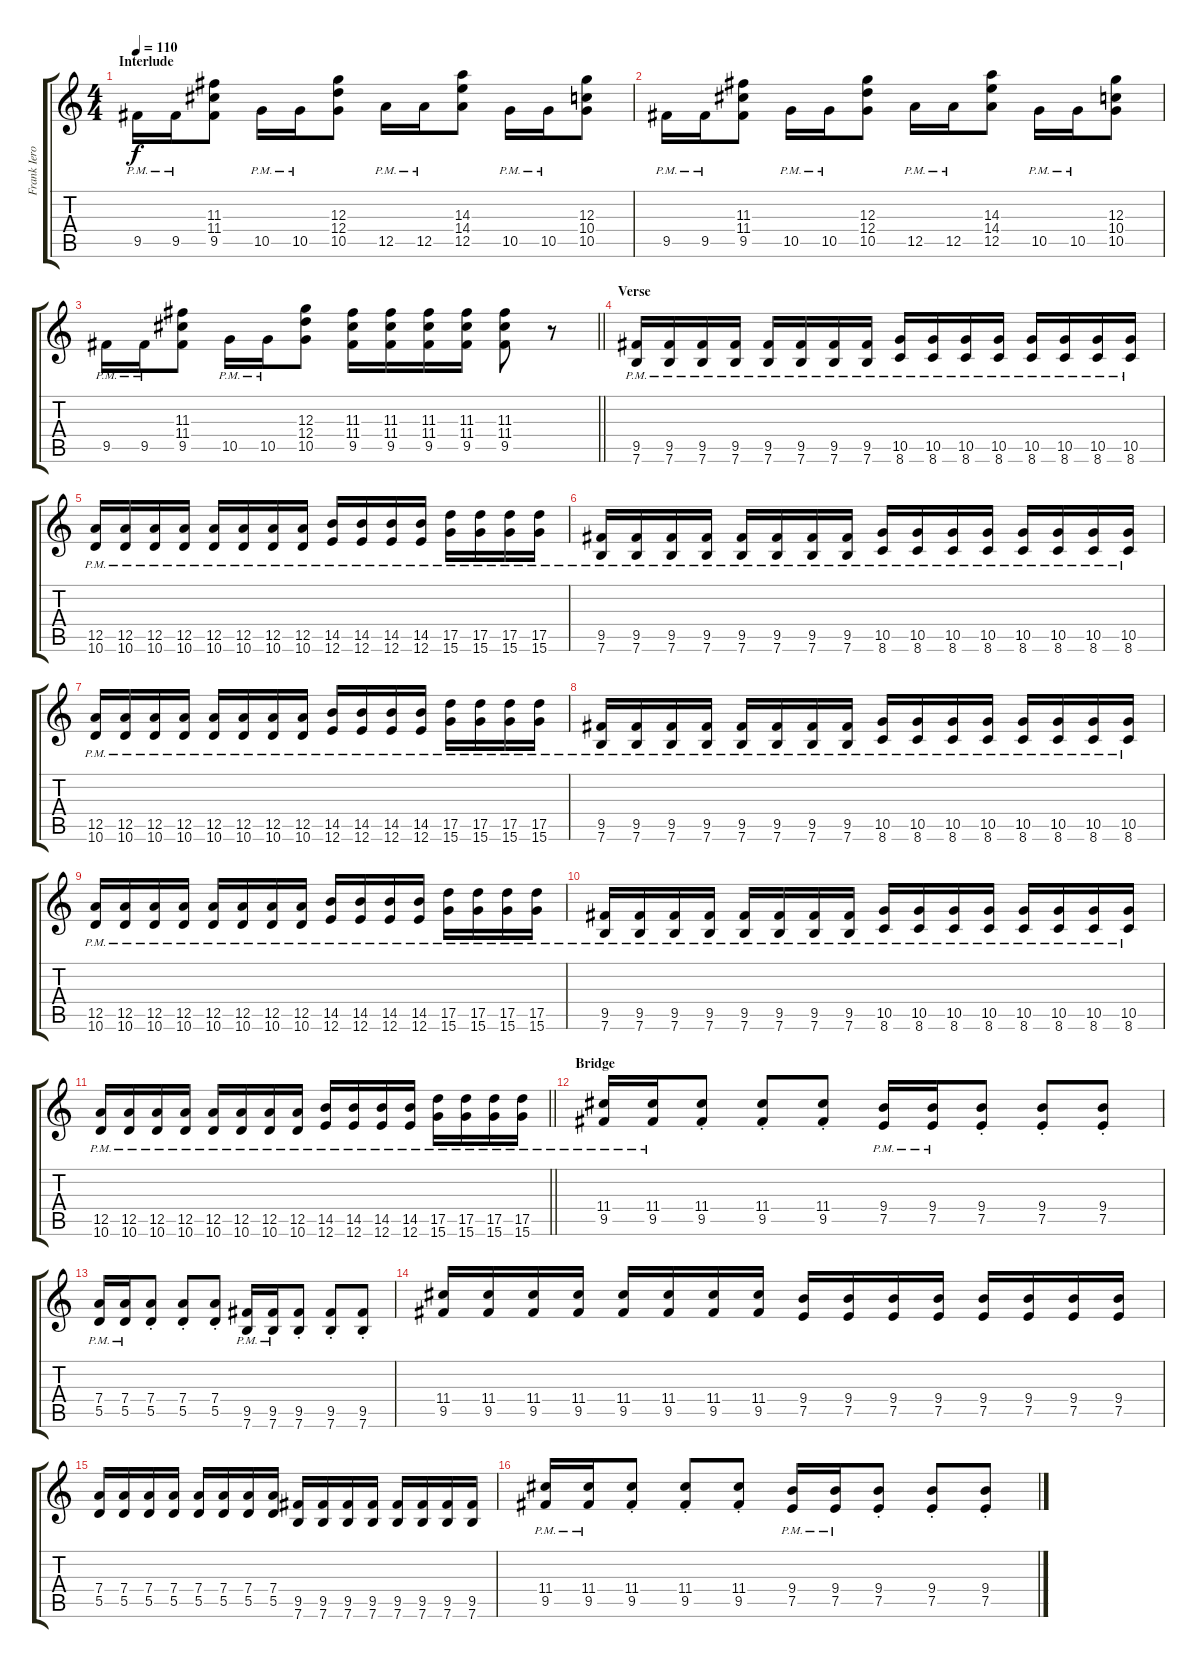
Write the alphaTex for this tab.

\track ("Frank Iero" "Frank Iero") {instrument distortionguitar}
\staff {score tabs}
\tuning (E4 B3 G3 D3 A2 E2) {hide}
\ts (4 4)
\section ("" "Interlude")
\tempo 110
\clef g2
\ks c
9.5{pm}.16{dy f} 9.5{pm}.16 (11.3 11.4 9.5).8 10.5{pm}.16 10.5{pm}.16 (12.3 12.4 10.5).8 12.5{pm}.16 12.5{pm}.16 (14.3 14.4 12.5).8 10.5{pm}.16 10.5{pm}.16 (12.3 10.4 10.5).8 |
9.5{pm}.16 9.5{pm}.16 (11.3 11.4 9.5).8 10.5{pm}.16 10.5{pm}.16 (12.3 12.4 10.5).8 12.5{pm}.16 12.5{pm}.16 (14.3 14.4 12.5).8 10.5{pm}.16 10.5{pm}.16 (12.3 10.4 10.5).8 |
\barLineRight lightlight
9.5{pm}.16 9.5{pm}.16 (11.3 11.4 9.5).8 10.5{pm}.16 10.5{pm}.16 (12.3 12.4 10.5).8 (11.3 11.4 9.5).16 (11.3 11.4 9.5).16 (11.3 11.4 9.5).16 (11.3 11.4 9.5).16 (11.3 11.4 9.5).8 r.8 |
\section ("" "Verse")
(9.5{pm} 7.6).16 (9.5{pm} 7.6).16 (9.5{pm} 7.6).16 (9.5{pm} 7.6).16 (9.5{pm} 7.6).16 (9.5{pm} 7.6).16 (9.5{pm} 7.6).16 (9.5{pm} 7.6).16 (10.5{pm} 8.6).16 (10.5{pm} 8.6).16 (10.5{pm} 8.6).16 (10.5{pm} 8.6).16 (10.5{pm} 8.6).16 (10.5{pm} 8.6).16 (10.5{pm} 8.6).16 (10.5{pm} 8.6).16 |
(12.5{pm} 10.6).16 (12.5{pm} 10.6).16 (12.5{pm} 10.6).16 (12.5{pm} 10.6).16 (12.5{pm} 10.6).16 (12.5{pm} 10.6).16 (12.5{pm} 10.6).16 (12.5{pm} 10.6).16 (14.5{pm} 12.6).16 (14.5{pm} 12.6).16 (14.5{pm} 12.6).16 (14.5{pm} 12.6).16 (17.5{pm} 15.6).16 (17.5{pm} 15.6).16 (17.5{pm} 15.6).16 (17.5{pm} 15.6).16 |
(9.5{pm} 7.6).16 (9.5{pm} 7.6).16 (9.5{pm} 7.6).16 (9.5{pm} 7.6).16 (9.5{pm} 7.6).16 (9.5{pm} 7.6).16 (9.5{pm} 7.6).16 (9.5{pm} 7.6).16 (10.5{pm} 8.6).16 (10.5{pm} 8.6).16 (10.5{pm} 8.6).16 (10.5{pm} 8.6).16 (10.5{pm} 8.6).16 (10.5{pm} 8.6).16 (10.5{pm} 8.6).16 (10.5{pm} 8.6).16 |
(12.5{pm} 10.6).16 (12.5{pm} 10.6).16 (12.5{pm} 10.6).16 (12.5{pm} 10.6).16 (12.5{pm} 10.6).16 (12.5{pm} 10.6).16 (12.5{pm} 10.6).16 (12.5{pm} 10.6).16 (14.5{pm} 12.6).16 (14.5{pm} 12.6).16 (14.5{pm} 12.6).16 (14.5{pm} 12.6).16 (17.5{pm} 15.6).16 (17.5{pm} 15.6{pm}).16 (17.5{pm} 15.6{pm}).16 (17.5{pm} 15.6{pm}).16 |
(9.5{pm} 7.6).16 (9.5{pm} 7.6).16 (9.5{pm} 7.6).16 (9.5{pm} 7.6).16 (9.5{pm} 7.6).16 (9.5{pm} 7.6).16 (9.5{pm} 7.6).16 (9.5{pm} 7.6).16 (10.5{pm} 8.6).16 (10.5{pm} 8.6).16 (10.5{pm} 8.6).16 (10.5{pm} 8.6).16 (10.5{pm} 8.6).16 (10.5{pm} 8.6).16 (10.5{pm} 8.6).16 (10.5{pm} 8.6).16 |
(12.5{pm} 10.6).16 (12.5{pm} 10.6).16 (12.5{pm} 10.6).16 (12.5{pm} 10.6).16 (12.5{pm} 10.6).16 (12.5{pm} 10.6).16 (12.5{pm} 10.6).16 (12.5{pm} 10.6).16 (14.5{pm} 12.6).16 (14.5{pm} 12.6).16 (14.5{pm} 12.6).16 (14.5{pm} 12.6).16 (17.5{pm} 15.6).16 (17.5{pm} 15.6).16 (17.5{pm} 15.6).16 (17.5{pm} 15.6).16 |
(9.5{pm} 7.6).16 (9.5{pm} 7.6).16 (9.5{pm} 7.6).16 (9.5{pm} 7.6).16 (9.5{pm} 7.6).16 (9.5{pm} 7.6).16 (9.5{pm} 7.6).16 (9.5{pm} 7.6).16 (10.5{pm} 8.6).16 (10.5{pm} 8.6).16 (10.5{pm} 8.6).16 (10.5{pm} 8.6).16 (10.5{pm} 8.6).16 (10.5{pm} 8.6).16 (10.5{pm} 8.6).16 (10.5{pm} 8.6).16 |
\barLineRight lightlight
(12.5{pm} 10.6).16 (12.5{pm} 10.6).16 (12.5{pm} 10.6).16 (12.5{pm} 10.6).16 (12.5{pm} 10.6).16 (12.5{pm} 10.6).16 (12.5{pm} 10.6).16 (12.5{pm} 10.6).16 (14.5{pm} 12.6).16 (14.5{pm} 12.6).16 (14.5{pm} 12.6).16 (14.5{pm} 12.6).16 (17.5{pm} 15.6).16 (17.5{pm} 15.6{pm}).16 (17.5{pm} 15.6{pm}).16 (17.5{pm} 15.6{pm}).16 |
\section ("" "Bridge")
(11.4{pm} 9.5{pm}).16 (11.4{pm} 9.5{pm}).16 (11.4{st} 9.5{st}).8 (11.4{st} 9.5{st}).8 (11.4{st} 9.5{st}).8 (9.4{pm} 7.5{pm}).16 (9.4{pm} 7.5{pm}).16 (9.4{st} 7.5{st}).8 (9.4{st} 7.5{st}).8 (9.4{st} 7.5{st}).8 |
(7.4 5.5{pm}).16 (7.4 5.5{pm}).16 (7.4 5.5{st}).8 (7.4 5.5{st}).8 (7.4 5.5{st}).8 (9.5{pm} 7.6).16 (9.5{pm} 7.6).16 (9.5{st} 7.6).8 (9.5{st} 7.6).8 (9.5{st} 7.6).8 |
(11.4 9.5).16 (11.4 9.5).16 (11.4 9.5).16 (11.4 9.5).16 (11.4 9.5).16 (11.4 9.5).16 (11.4 9.5).16 (11.4 9.5).16 (9.4 7.5).16 (9.4 7.5).16 (9.4 7.5).16 (9.4 7.5).16 (9.4 7.5).16 (9.4 7.5).16 (9.4 7.5).16 (9.4 7.5).16 |
(7.4 5.5).16 (7.4 5.5).16 (7.4 5.5).16 (7.4 5.5).16 (7.4 5.5).16 (7.4 5.5).16 (7.4 5.5).16 (7.4 5.5).16 (9.5 7.6).16 (9.5 7.6).16 (9.5 7.6).16 (9.5 7.6).16 (9.5 7.6).16 (9.5 7.6).16 (9.5 7.6).16 (9.5 7.6).16 |
(11.4{pm} 9.5{pm}).16 (11.4{pm} 9.5{pm}).16 (11.4{st} 9.5{st}).8 (11.4{st} 9.5{st}).8 (11.4{st} 9.5{st}).8 (9.4{pm} 7.5{pm}).16 (9.4{pm} 7.5{pm}).16 (9.4{st} 7.5{st}).8 (9.4{st} 7.5{st}).8 (9.4{st} 7.5{st}).8
